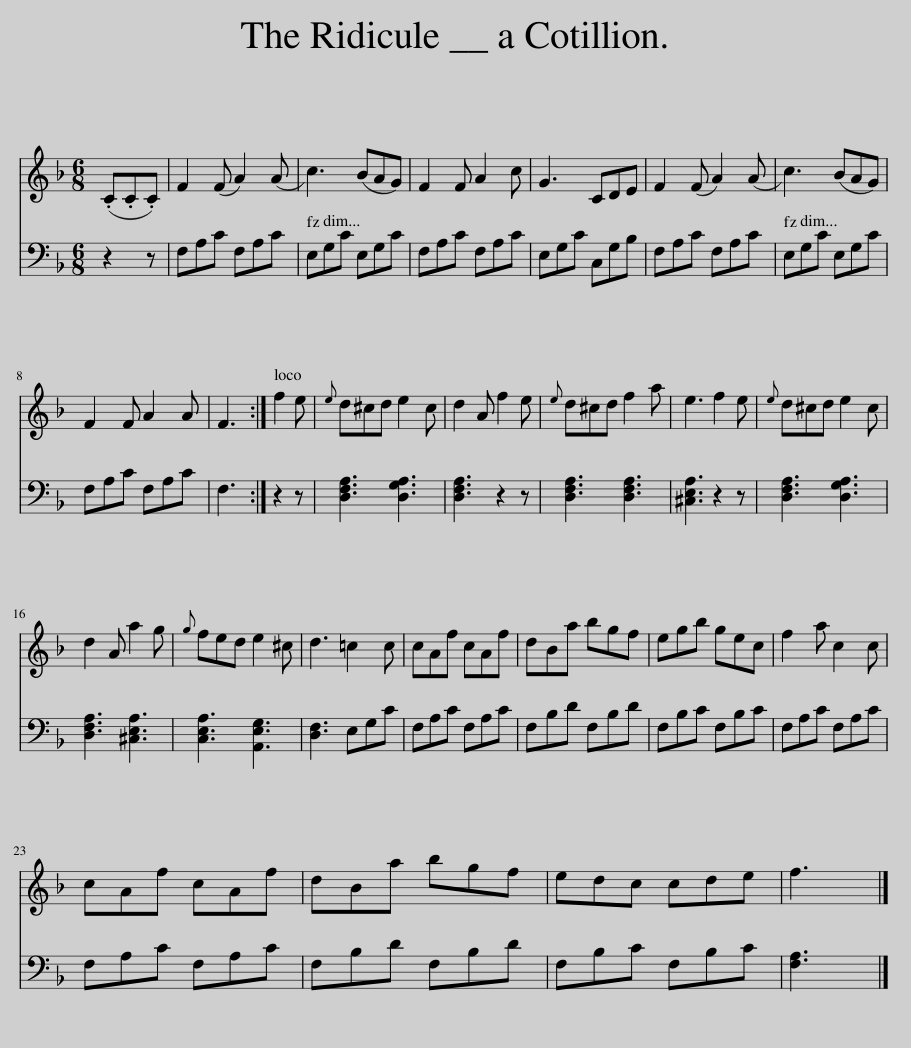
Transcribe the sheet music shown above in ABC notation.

X:1
%%score 1 2
L:1/8
M:6/8
I:linebreak $
K:F
V:1 treble
V:2 bass
V:1
 (.C.C.C) | F2 (F A2) (A | c3) (BAG) | F2 F A2 c | G3 CDE | %5
 F2 (F A2) (A | c3) (BAG) |$ F2 F A2 A | F3 :| f2 e | %10
{e} d^cd e2 c | d2 A f2 e |{e} d^cd f2 a | e3 f2 e |{e} d^cd e2 c |$ %15
 d2 A a2 g |{g} fed e2 ^c | d3 =c2 c | cAf cAf | dBa bgf | %20
 egb gec | f2 a c2 c |$ cAf cAf | dBa bgf | edc cde | %25
 f3 |] %26
V:2
 z2 z | F,A,C F,A,C | E,G,C E,G,C | F,A,C F,A,C | E,G,C C,G,B, | %5
 F,A,C F,A,C | E,G,C E,G,C |$ F,A,C F,A,C | F,3 :| z2 z | %10
 [D,F,A,]3 [D,G,A,]3 | [D,F,A,]3 z2 z | [D,F,A,]3 [D,F,A,]3 | [^C,E,A,]3 z2 z | [D,F,A,]3 [D,G,A,]3 |$ %15
 [D,F,A,]3 [^C,E,A,]3 | [C,E,A,]3 [A,,E,G,]3 | [D,F,]3 E,G,C | F,A,C F,A,C | F,B,D F,B,D | %20
 F,B,C F,B,C | F,A,C F,A,C |$ F,A,C F,A,C | F,B,D F,B,D | F,B,C F,B,C | %25
 [F,A,]3 |] %26
